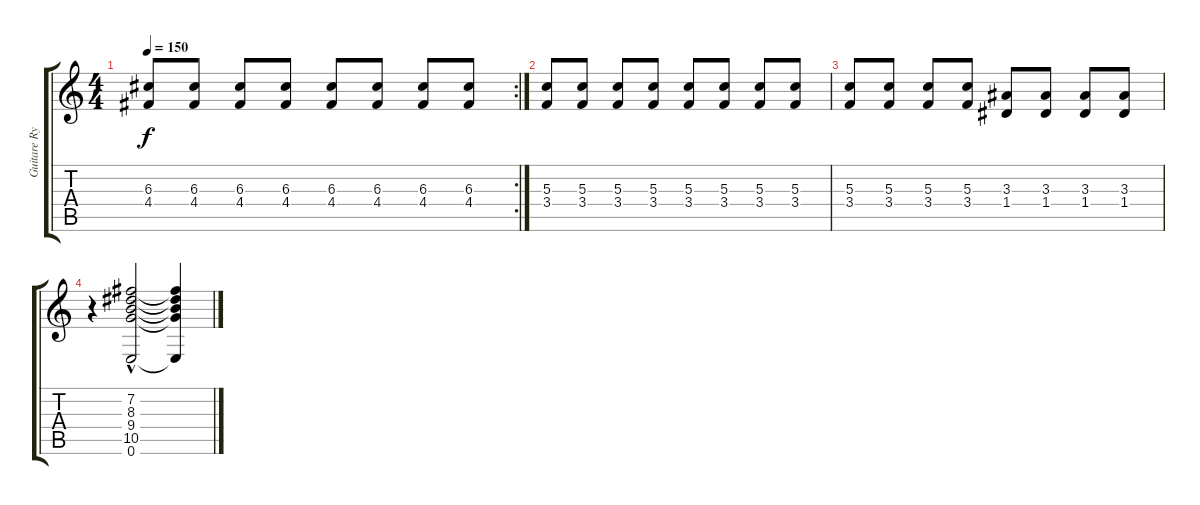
\track ("Guitare Rythmique" "Guitare Ry") {instrument distortionguitar}
\staff {score tabs}
\tuning (E4 B3 G3 D3 A2 E2) {hide}
\rc 2
\ts (4 4)
\tempo 150
\clef g2
\ks c
(6.3 4.4).8{dy f} (6.3 4.4).8 (6.3 4.4).8 (6.3 4.4).8 (6.3 4.4).8 (6.3 4.4).8 (6.3 4.4).8 (6.3 4.4).8 |
(5.3 3.4).8 (5.3 3.4).8 (5.3 3.4).8 (5.3 3.4).8 (5.3 3.4).8 (5.3 3.4).8 (5.3 3.4).8 (5.3 3.4).8 |
(5.3 3.4).8 (5.3 3.4).8 (5.3 3.4).8 (5.3 3.4).8 (3.3 1.4).8 (3.3 1.4).8 (3.3 1.4).8 (3.3 1.4).8 |
r.4 (7.2{hac} 8.3{hac} 9.4{hac} 10.5{hac} 0.6{hac}).2 (7.2{t} 8.3{t} 9.4{t} 10.5{t} 0.6{t}).4
